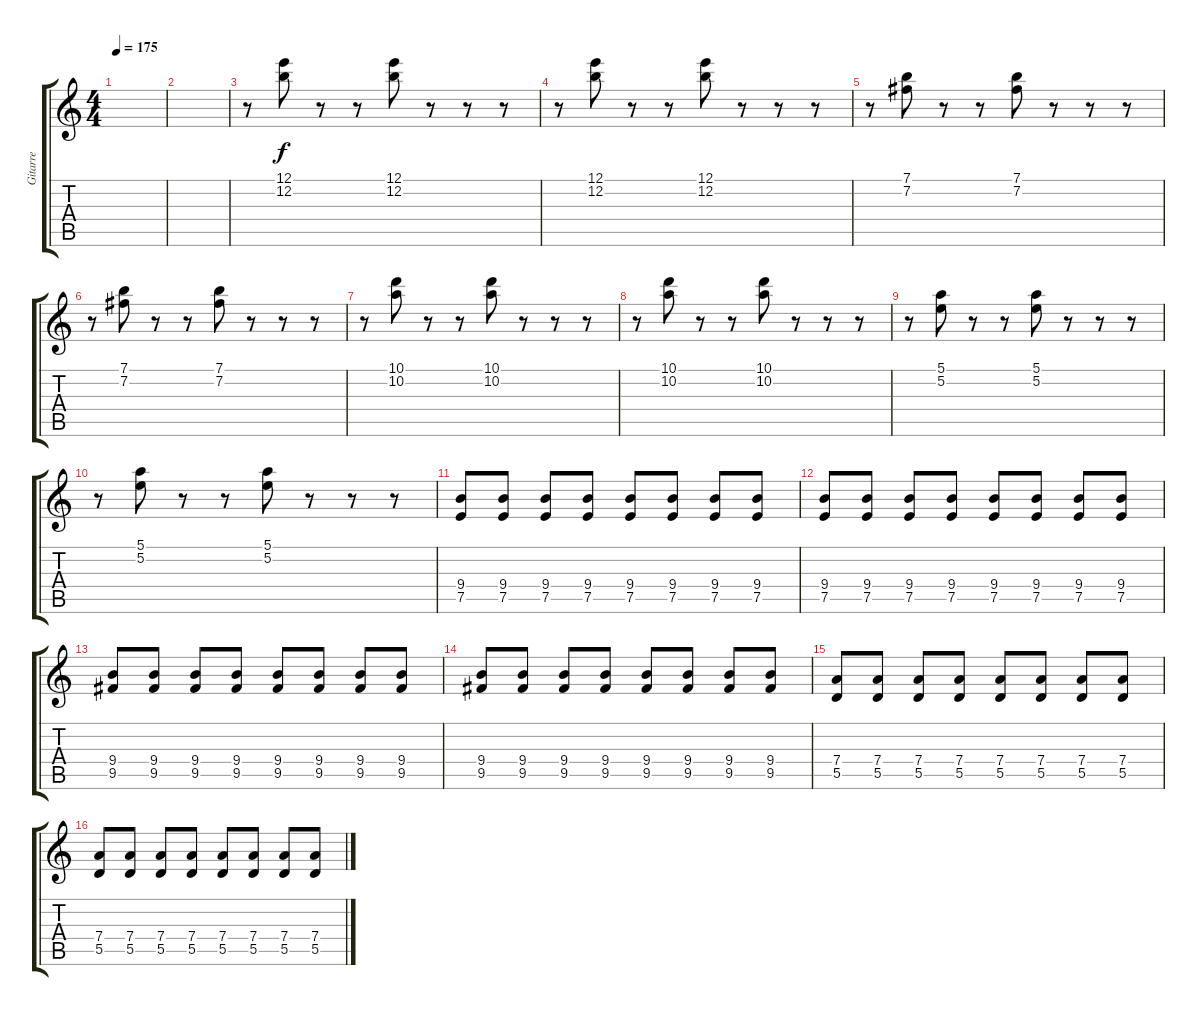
\track ("Gitarre" "Gitarre") {instrument electricguitarclean}
\staff {score tabs}
\tuning (E4 B3 G3 D3 A2 E2) {hide}
\ts (4 4)
\tempo 175
\clef g2
\ks c
|
|
r.8 (12.1 12.2).8 r.8 r.8 (12.1 12.2).8 r.8 r.8 r.8 |
r.8 (12.1 12.2).8 r.8 r.8 (12.1 12.2).8 r.8 r.8 r.8 |
r.8 (7.1 7.2).8 r.8 r.8 (7.1 7.2).8 r.8 r.8 r.8 |
r.8 (7.1 7.2).8 r.8 r.8 (7.1 7.2).8 r.8 r.8 r.8 |
r.8 (10.1 10.2).8 r.8 r.8 (10.1 10.2).8 r.8 r.8 r.8 |
r.8 (10.1 10.2).8 r.8 r.8 (10.1 10.2).8 r.8 r.8 r.8 |
r.8 (5.1 5.2).8 r.8 r.8 (5.1 5.2).8 r.8 r.8 r.8 |
r.8 (5.1 5.2).8 r.8 r.8 (5.1 5.2).8 r.8 r.8 r.8 |
(9.4 7.5).8{volume 8 instrument electricguitarmuted} (9.4 7.5).8 (9.4 7.5).8 (9.4 7.5).8 (9.4 7.5).8 (9.4 7.5).8 (9.4 7.5).8 (9.4 7.5).8 |
(9.4 7.5).8 (9.4 7.5).8 (9.4 7.5).8 (9.4 7.5).8 (9.4 7.5).8 (9.4 7.5).8 (9.4 7.5).8 (9.4 7.5).8 |
(9.4 9.5).8 (9.4 9.5).8 (9.4 9.5).8 (9.4 9.5).8 (9.4 9.5).8 (9.4 9.5).8 (9.4 9.5).8 (9.4 9.5).8 |
(9.4 9.5).8 (9.4 9.5).8 (9.4 9.5).8 (9.4 9.5).8 (9.4 9.5).8 (9.4 9.5).8 (9.4 9.5).8 (9.4 9.5).8 |
(7.4 5.5).8 (7.4 5.5).8 (7.4 5.5).8 (7.4 5.5).8 (7.4 5.5).8 (7.4 5.5).8 (7.4 5.5).8 (7.4 5.5).8 |
(7.4 5.5).8 (7.4 5.5).8 (7.4 5.5).8 (7.4 5.5).8 (7.4 5.5).8 (7.4 5.5).8 (7.4 5.5).8 (7.4 5.5).8
